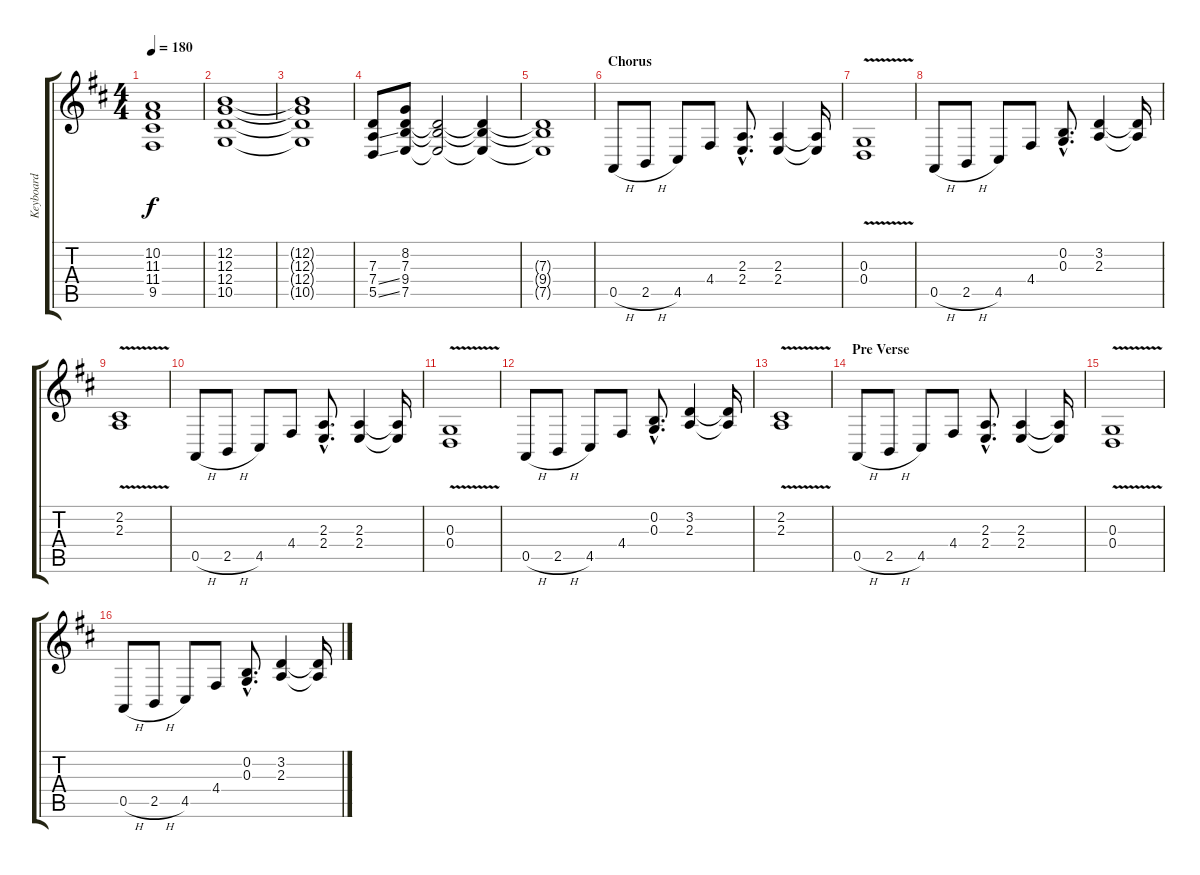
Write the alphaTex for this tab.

\track ("Keyboard" "Keyboard") {instrument stringensemble1}
\staff {score tabs}
\tuning (E4 B3 G3 D3 A2 E2) {hide}
\ts (4 4)
\tempo 180
\clef g2
\ks d
(10.2{t} 11.3{t} 11.4{t} 9.5{t}).1{dy f} |
(12.2 12.3 12.4 10.5).1 |
(12.2{t} 12.3{t} 12.4{t} 10.5{t}).1 |
(7.3 7.4{ss} 5.5{ss}).8 (8.2 7.3 9.4 7.5).8 (7.3{t} 9.4{t} 7.5{t}).2 (7.3{t} 9.4{t} 7.5{t}).4 |
(7.3{t} 9.4{t} 7.5{t}).1 |
\section ("" "Chorus")
0.5{h}.8 2.5{h}.8 4.5.8 4.4.8 (2.3{hac} 2.4{hac}).8{d} (2.3 2.4).4 (2.3{t} 2.4{t}).16 |
(0.3 0.4{v}).1 |
0.5{h}.8 2.5{h}.8 4.5.8 4.4.8 (0.2{hac} 0.3{hac}).8{d} (3.2 2.3).4 (3.2{t} 2.3{t}).16 |
(2.2 2.3{v}).1 |
0.5{h}.8 2.5{h}.8 4.5.8 4.4.8 (2.3{hac} 2.4{hac}).8{d} (2.3 2.4).4 (2.3{t} 2.4{t}).16 |
(0.3 0.4{v}).1 |
0.5{h}.8 2.5{h}.8 4.5.8 4.4.8 (0.2{hac} 0.3{hac}).8{d} (3.2 2.3).4 (3.2{t} 2.3{t}).16 |
(2.2 2.3{v}).1 |
\section ("" "Pre Verse")
0.5{h}.8 2.5{h}.8 4.5.8 4.4.8 (2.3{hac} 2.4{hac}).8{d} (2.3 2.4).4 (2.3{t} 2.4{t}).16 |
(0.3 0.4{v}).1 |
0.5{h}.8 2.5{h}.8 4.5.8 4.4.8 (0.2{hac} 0.3{hac}).8{d} (3.2 2.3).4 (3.2{t} 2.3{t}).16
